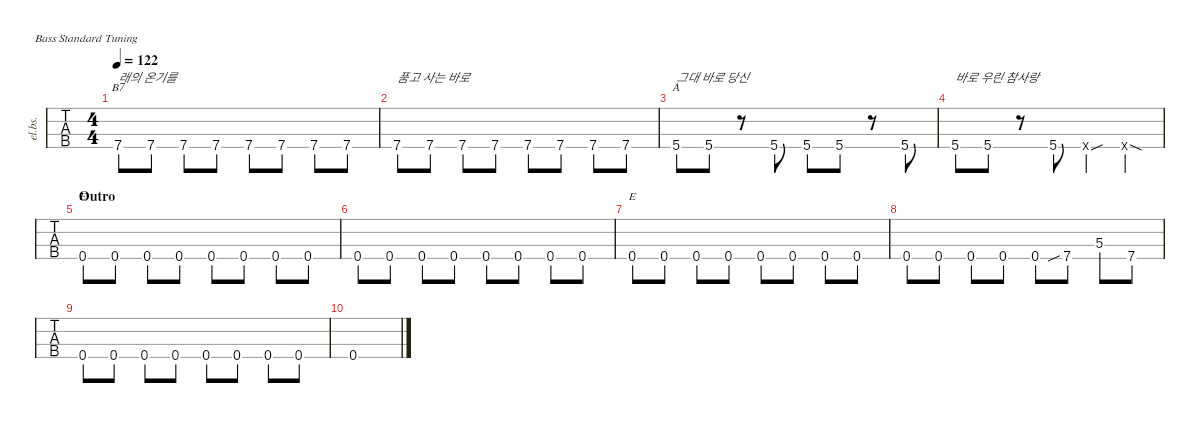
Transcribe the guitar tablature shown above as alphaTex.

\defaultSystemsLayout 4
\hideDynamics
\bracketExtendMode nobrackets
\track ("Electric Bass" "el.bs.") {defaultSystemsLayout 4 instrument electricbassfinger}
\staff {tabs}
\tuning (G2 D2 A1 E1)
\chord ("E" x x x 0) {showdiagram false showfingering false}
\chord ("A" x x x 5) {showdiagram false showfingering false}
\chord ("B7" x x x 7) {firstfret 7 showdiagram false showfingering false}
\ts (4 4)
\tempo 122
\clef f4
\ks c
7.4.8{ch "B7" txt "래의 온기를 " dy mf} 7.4.8 7.4.8 7.4.8 7.4.8 7.4.8 7.4.8 7.4.8 |
7.4.8{txt "품고 사는 바로"} 7.4.8 7.4.8 7.4.8 7.4.8 7.4.8 7.4.8 7.4.8 |
5.4.8{ch "A" txt "그대 바로 당신"} 5.4.8 r.8 5.4.8 5.4.8 5.4.8 r.8 5.4.8 |
5.4.8{txt "바로 우린 참사랑"} 5.4.8 r.8 5.4.8 5.4{sou x}.4 0.4{sod x}.4 |
\section ("" "Outro")
0.4.8{ch "E"} 0.4.8 0.4.8 0.4.8 0.4.8 0.4.8 0.4.8 0.4.8 |
0.4.8 0.4.8 0.4.8 0.4.8 0.4.8 0.4.8 0.4.8 0.4.8 |
0.4.8{ch "E"} 0.4.8 0.4.8 0.4.8 0.4.8 0.4.8 0.4.8 0.4.8 |
0.4.8 0.4.8 0.4.8 0.4.8 0.4.8 7.4{sib}.8 5.3.8 7.4.8 |
0.4.8 0.4.8 0.4.8 0.4.8 0.4.8 0.4.8 0.4.8 0.4.8 |
0.4.1
